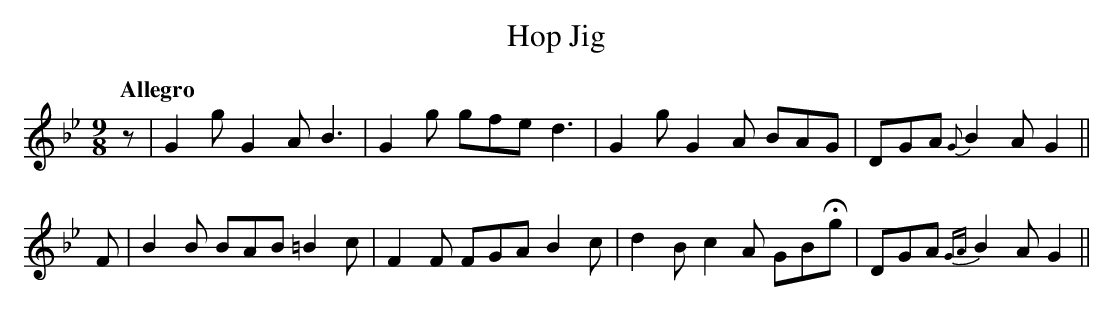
X:1
T:Hop Jig
M:9/8
L:1/8
Q:"Allegro"
K:Gmin
z|G2g G2A B3|G2g gfe d3|G2g G2A BAG|DGA {G}B2A G2||
F|B2B BAB =B2c|F2F FGA B2c|d2B c2A GB!fermata!g|DGA {GA}B2A G2||
